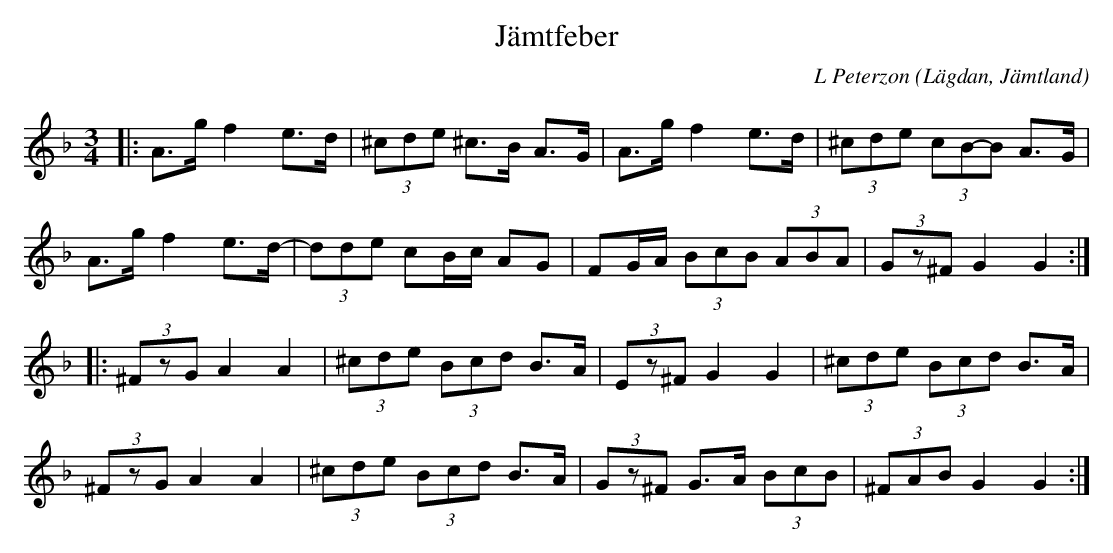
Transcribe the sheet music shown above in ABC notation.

X:1
T:Jämtfeber
C: L Peterzon
O:Lägdan, Jämtland
M:3/4
L:1/8
K:Dm
|: A>g f2 e>d|(3^cde ^c>B A>G|A>g f2 e>d|(3^cde (3cB-B A>G|
A>g f2 e>d-|(3dde cB/c/ AG|FG/A/ (3BcB (3ABA|(3Gz^F G2 G2:|
|:(3^FzG A2 A2|(3^cde (3Bcd B>A|(3Ez^F G2 G2|(3^cde (3Bcd B>A|
(3^FzG A2 A2|(3^cde (3Bcd B>A| (3Gz^F G>A (3BcB|(3^FAB G2 G2:|
